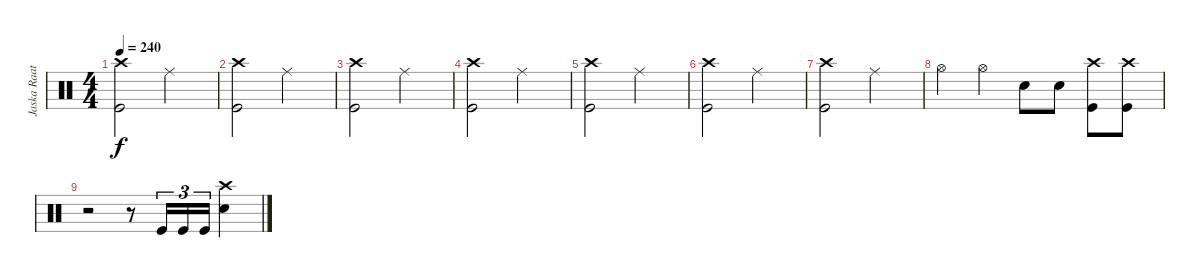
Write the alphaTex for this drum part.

\track ("Jaska Raatikainen" "Jaska Raat") {instrument percussion}
\staff {score}
\articulation defaults
\ts (4 4)
\tempo 240
\clef neutral
\ks c
("Crash high (hit)" "Kick (hit)").2{dy f} "Ride (middle)".2 |
("Crash high (hit)" "Kick (hit)").2 "Ride (middle)".2 |
("Crash high (hit)" "Kick (hit)").2 "Ride (middle)".2 |
("Crash high (hit)" "Kick (hit)").2 "Ride (middle)".2 |
("Crash high (hit)" "Kick (hit)").2 "Ride (middle)".2 |
("Crash high (hit)" "Kick (hit)").2 "Ride (middle)".2 |
("Crash high (hit)" "Kick (hit)").2 "Ride (middle)".2 |
"Hi-Hat (open)".4 "Hi-Hat (open)".4 "Snare (hit) 2".8 "Snare (hit) 2".8 ("Crash high (hit)" "Kick (hit)").8 ("Crash high (hit)" "Kick (hit)").8 |
r.2 r.8 "Kick (hit)".16{tu (3 2)} "Kick (hit)".16{tu (3 2)} "Kick (hit)".16{tu (3 2)} ("Crash high (hit)" "Snare (hit) 2").4
